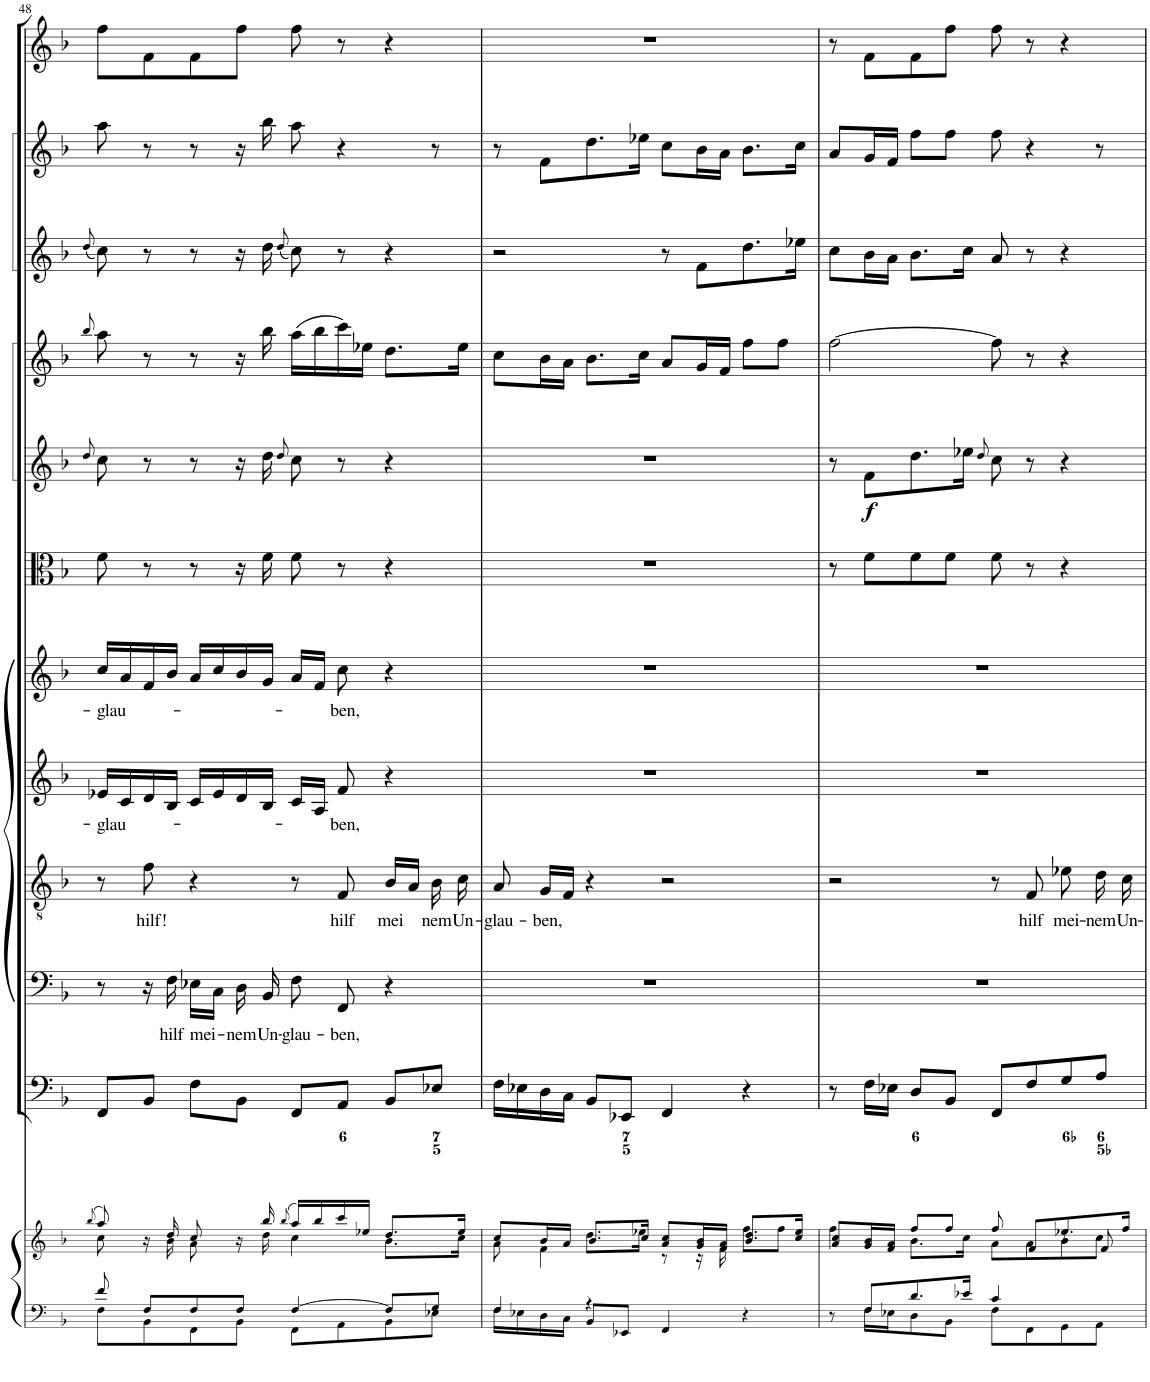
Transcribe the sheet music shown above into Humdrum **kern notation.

**kern	**kern	**kern	**kern	**text	**kern	**text	**kern	**text	**kern	**text	**kern	**kern	**dynam	**kern	**kern	**kern	**kern
*part12	*part12	*part11	*part10	*part10	*part9	*part9	*part8	*part8	*part7	*part7	*part6	*part5	*part5	*part4	*part3	*part2	*part1
*staff13	*staff12	*staff11	*staff10	*staff10	*staff9	*staff9	*staff8	*staff8	*staff7	*staff7	*staff6	*staff5	*staff5	*staff4	*staff3	*staff2	*staff1
*I"Piano reduction	*	*I"Continuo	*I"Basso	*	*I"Tenore	*	*I"Alto	*	*I"Soprano	*	*I"Viola	*I"Violino II	*	*I"Violino I	*I"Oboe II	*I"Oboe I	*I"Corno da caccia
*I'Pno	*	*	*	*	*	*	*	*	*	*	*I'Vla	*I'Vln	*	*I'Vln	*I'Ob	*I'Ob	*
!!LO:PB:g=z
*clefF4	*clefG2	*clefF4	*clefF4	*	*clefGv2	*	*clefG2	*	*clefG2	*	*clefC3	*clefG2	*	*clefG2	*clefG2	*clefG2	*clefG2
*	*	*	*	*	*	*	*	*	*	*	*	*	*	*	*	*	*Trd7c12
*k[b-]	*k[b-]	*k[b-]	*k[b-]	*	*k[b-]	*	*k[b-]	*	*k[b-]	*	*k[b-]	*k[b-]	*	*k[b-]	*k[b-]	*k[b-]	*k[b-]
*M4/4	*M4/4	*M4/4	*M4/4	*	*M4/4	*	*M4/4	*	*M4/4	*	*M4/4	*M4/4	*	*M4/4	*M4/4	*M4/4	*M4/4
*met(c)	*met(c)	*met(c)	*met(c)	*	*met(c)	*	*met(c)	*	*met(c)	*	*met(c)	*met(c)	*	*met(c)	*met(c)	*met(c)	*met(c)
=48	=48	=48	=48	=48	=48	=48	=48	=48	=48	=48	=48	=48	=48	=48	=48	=48	=48
.	(8qbb-/	.	.	.	.	.	.	.	.	.	.	8qdd/	.	8qbb-/	(8qdd/	.	.
*^	*^	*	*	*	*	*	*	*	*	*	*	*	*	*	*	*	*
!	!	!	!	!	!	!	!	!	!	!LO:LY:b	!	!LO:LY:b	!	!	!	!	!	!	!
8f/	8F\L	8aa/)	8cc\	8FF/L	8r	.	8r	.	16e-X/LL	-glau-	16cc/LL	-glau-	8f\	8cc\	.	8aa\	8cc\)	8aa\	8ff\L
.	.	.	.	.	.	.	.	.	16c/	.	16a/	.	.	.	.	.	.	.	.
!	!	!	!	!	!	!	!	!LO:LY:b	!	!	!	!	!	!	!	!	!	!	!
8F/L	8BB-\	16r	16ryy	8BB-/J	16r	.	8f\	hilf!	16d/	.	16f/	.	8r	8r	.	8r	8r	8r	8f\
!	!	!	!	!	!	!LO:LY:b	!	!	!	!	!	!	!	!	!	!	!	!	!
.	.	16dd/	16b-\	.	16F\	hilf	.	.	16B-/JJ	.	16b-/JJ	.	.	.	.	.	.	.	.
!	!	!	!	!	!	!LO:LY:b	!	!	!	!	!	!	!	!	!	!	!	!	!
8F/	8FF\	8cc/	8a\	8F\L	16E-X\LL	mei-	4r	.	16c/LL	.	16a/LL	.	8r	8r	.	8r	8r	8r	8f\
.	.	.	.	.	16C\JJ	.	.	.	16e-/	.	16cc/	.	.	.	.	.	.	.	.
!	!	!	!	!	!	!LO:LY:b	!	!	!	!	!	!	!	!	!	!	!	!	!
8F/J	8BB-\J	16r	16ryy	8BB-\J	16D\	-nem	.	.	16d/	.	16b-/	.	16r	16r	.	16r	16r	16r	8ff\J
!	!	!	!	!	!	!LO:LY:b	!	!	!	!	!	!	!	!	!	!	!	!	!
.	.	16bb-/	16dd\	.	16BB-/	Un-	.	.	16B-/JJ	.	16g/JJ	.	16f\	16dd\	.	16bb-\	16dd\	16bb-\	.
.	.	(8qbb-/	.	.	.	.	.	.	.	.	.	.	.	8qdd/	.	.	(8qdd/	.	.
!	!	!	!	!	!	!LO:LY:b	!	!	!	!	!	!	!	!	!	!	!	!	!
[4F/	8FF\L	16aa/LL)	4cc\	8FF/L	8F\	-glau-	8r	.	16c/LL	.	16a/LL	.	8f\	8cc\	.	(16aa\LL	8cc\)	8aa\	8ff\
.	.	16bb-/	.	.	.	.	.	.	16A/JJ	.	16f/JJ	.	.	.	.	16bb-\	.	.	.
!	!	!	!	!	!	!LO:LY:b	!	!LO:LY:b	!	!LO:LY:b	!	!LO:LY:b	!	!	!	!	!	!	!
.	8AA\	16ccc/	.	8AA/J	8FF/	-ben,	8F/	hilf	8f/	-ben,	8cc\	-ben,	8r	8r	.	16ccc\)	8r	4r	8r
.	.	16ee-X/JJ	.	.	.	.	.	.	.	.	.	.	.	.	.	16ee-X\JJ	.	.	.
!	!	!	!	!	!	!	!	!LO:LY:b	!	!	!	!	!	!	!	!	!	!	!
8F/L]	8BB-\	8.dd/L	8.b-\L	8BB-/L	4r	.	16B-/LL	mei	4r	.	4r	.	4r	4r	.	8.dd\L	4r	.	4r
.	.	.	.	.	.	.	16A/JJ	.	.	.	.	.	.	.	.	.	.	.	.
!	!	!	!	!	!	!	!	!LO:LY:b	!	!	!	!	!	!	!	!	!	!	!
8G/J	8E-X\J	.	.	8E-X/J	.	.	16B-\	nem	.	.	.	.	.	.	.	.	.	8r	.
!	!	!	!	!	!	!	!	!LO:LY:b	!	!	!	!	!	!	!	!	!	!	!
.	.	16ee-/Jk	16cc\Jk	.	.	.	16c\	Un-	.	.	.	.	.	.	.	16ee-\Jk	.	.	.
=49	=49	=49	=49	=49	=49	=49	=49	=49	=49	=49	=49	=49	=49	=49	=49	=49	=49	=49	=49
!	!	!	!	!	!	!	!	!LO:LY:b	!	!	!	!	!	!	!	!	!	!	!
4F/	16F\LL	8cc/L	8a\	16F\LL	1r	.	8A/	-glau-	1r	.	1r	.	1r	1r	.	8cc\L	2r	8r	1r
.	16E-X\	.	.	16E-X\	.	.	.	.	.	.	.	.	.	.	.	.	.	.	.
!	!	!	!	!	!	!	!	!LO:LY:b	!	!	!	!	!	!	!	!	!	!	!
.	16D\	16b-/L	8f\	16D\	.	.	16G/LL	-ben,	.	.	.	.	.	.	.	16b-\L	.	8f\L	.
.	16C\JJ	16a/JJ	.	16C\JJ	.	.	16F/JJ	.	.	.	.	.	.	.	.	16a\JJ	.	.	.
4r	8BB-/L	8.b-/L	8.dd\L	8BB-/L	.	.	4r	.	.	.	.	.	.	.	.	8.b-\L	.	8.dd\	.
.	8EE-X/J	.	.	8EE-X/J	.	.	.	.	.	.	.	.	.	.	.	.	.	.	.
.	.	16cc/Jk	16ee-X\Jk	.	.	.	.	.	.	.	.	.	.	.	.	16cc\Jk	.	16ee-X\Jk	.
4FF/	4ryy	8a/ 8cc/L	8r	4FF/	.	.	2r	.	.	.	.	.	.	.	.	8a/L	8r	8cc\L	.
.	.	16g/ 16b-/L	16r	.	.	.	.	.	.	.	.	.	.	.	.	16g/L	8f\L	16b-\L	.
.	.	16f/ 16a/JJ	16f\	.	.	.	.	.	.	.	.	.	.	.	.	16f/JJ	.	16a\JJ	.
4r	4ryy	8.b-/ 8.dd/L	8ff\L	4r	.	.	.	.	.	.	.	.	.	.	.	8ff\L	8.dd\	8.b-\L	.
.	.	.	8ff\J	.	.	.	.	.	.	.	.	.	.	.	.	8ff\J	.	.	.
.	.	16cc/ 16ee-/Jk	.	.	.	.	.	.	.	.	.	.	.	.	.	.	16ee-X\Jk	16cc\Jk	.
=50	=50	=50	=50	=50	=50	=50	=50	=50	=50	=50	=50	=50	=50	=50	=50	=50	=50	=50	=50
*	*	*	*^	*	*	*	*	*	*	*	*	*	*	*	*	*	*	*	*
8r	8ryy	8a/ 8cc/L	4ff\	2..ryy	8r	1r	.	2r	.	1r	.	1r	.	8r	8r	.	[2ff\	8cc\L	8a/L	8r
!	!	!	!	!	!	!	!	!	!	!	!	!	!	!	!	!LO:DY:b	!	!	!	!
8F/L	16F\LL	16g/ 16b-/L	.	.	16F\LL	.	.	.	.	.	.	.	.	8f\L	8f\L	f	.	16b-\L	16g/L	8f\L
.	16E-X\J	16f/ 16a/JJ	.	.	16E-X\JJ	.	.	.	.	.	.	.	.	.	.	.	.	16a\JJ	16f/JJ	.
8.d/	8D\	8ff/L	8.b-\L	.	8D/L	.	.	.	.	.	.	.	.	8f\	8.dd\	.	.	8.b-\L	8ff\L	8f\
.	8BB-\J	8ff/J	.	.	8BB-/J	.	.	.	.	.	.	.	.	8f\J	.	.	.	.	8ff\J	8ff\J
16e-X/Jk	.	.	16cc\Jk	.	.	.	.	.	.	.	.	.	.	.	16ee-X\Jk	.	.	16cc\Jk	.	.
.	.	.	.	.	.	.	.	.	.	.	.	.	.	.	8qdd/	.	.	.	.	.
4c/	8F\L	8ff/	8a\L	.	8FF/L	.	.	8r	.	.	.	.	.	8f\	8cc\	.	8ff\]	8a/	8ff\	8ff\
!	!	!	!	!	!	!	!	!	!LO:LY:b	!	!	!	!	!	!	!	!	!	!	!
.	8FF\	8f/L	8a\	.	8F/	.	.	8F/	hilf	.	.	.	.	8r	8r	.	8r	8r	4r	8r
!	!	!	!	!	!	!	!	!	!LO:LY:b	!	!	!	!	!	!	!	!	!	!	!
8r	8GG\	8.ee-X/	8b-\	.	8G/	.	.	8e-X\	mei-	.	.	.	.	4r	4r	.	4r	4r	.	4r
!	!	!	!	!	!	!	!	!	!LO:LY:b	!	!	!	!	!	!	!	!	!	!	!
8ryy	8AA\J	.	8cc\J	8f/	8A/J	.	.	16d\	-nem	.	.	.	.	.	.	.	.	.	8r	.
!	!	!	!	!	!	!	!	!	!LO:LY:b	!	!	!	!	!	!	!	!	!	!	!
.	.	16ff/Jk	.	.	.	.	.	16c\	Un-	.	.	.	.	.	.	.	.	.	.	.
*v	*v	*	*	*	*	*	*	*	*	*	*	*	*	*	*	*	*	*	*	*
*	*v	*v	*v	*	*	*	*	*	*	*	*	*	*	*	*	*	*	*	*
=	=	=	=	=	=	=	=	=	=	=	=	=	=	=	=	=	=
*-	*-	*-	*-	*-	*-	*-	*-	*-	*-	*-	*-	*-	*-	*-	*-	*-	*-
